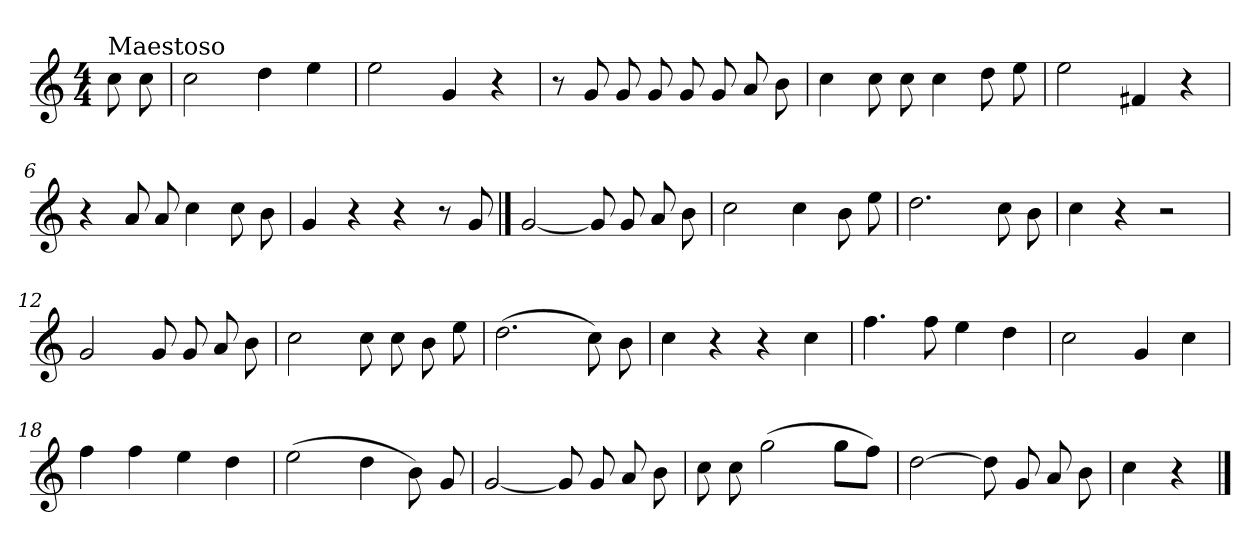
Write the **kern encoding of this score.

**kern
*part1
*staff1
*clefG2
*k[]
*C:
*M4/4
=
!LO:TX:a:t=Maestoso
8cc\
8cc\
=1
2cc\
4dd\
4ee\
=2
2ee\
4g/
4r
=3
8r
8g/
8g/
8g/
8g/
8g/
8a/
8b\
=4
4cc\
8cc\
8cc\
4cc\
8dd\
8ee\
=5
2ee\
4f#X/
4r
!!LO:LB:g=z
=6
4r
8a/
8a/
4cc\
8cc\
8b\
=7
4g/
4r
4r
8r
8g/
==8
[2g/
8g/]
8g/
8a/
8b\
=9
2cc\
4cc\
8b\
8ee\
=10
2.dd\
8cc\
8b\
=11
4cc\
4r
2r
!!LO:LB:g=z
=12
2g/
8g/
8g/
8a/
8b\
=13
2cc\
8cc\
8cc\
8b\
8ee\
=14
(>2.dd\
8cc\)
8b\
=15
4cc\
4r
4r
4cc\
=16
4.ff\
8ff\
4ee\
4dd\
=17
2cc\
4g/
4cc\
!!LO:LB:g=z
=18
4ff\
4ff\
4ee\
4dd\
=19
(>2ee\
4dd\
8b\)
8g/
=20
[2g/
8g/]
8g/
8a/
8b\
=21
8cc\
8cc\
(>2gg\
8gg\L
8ff\J)
=22
[2dd\
8dd\]
8g/
8a/
8b\
=23
4cc\
4r
==
*-
